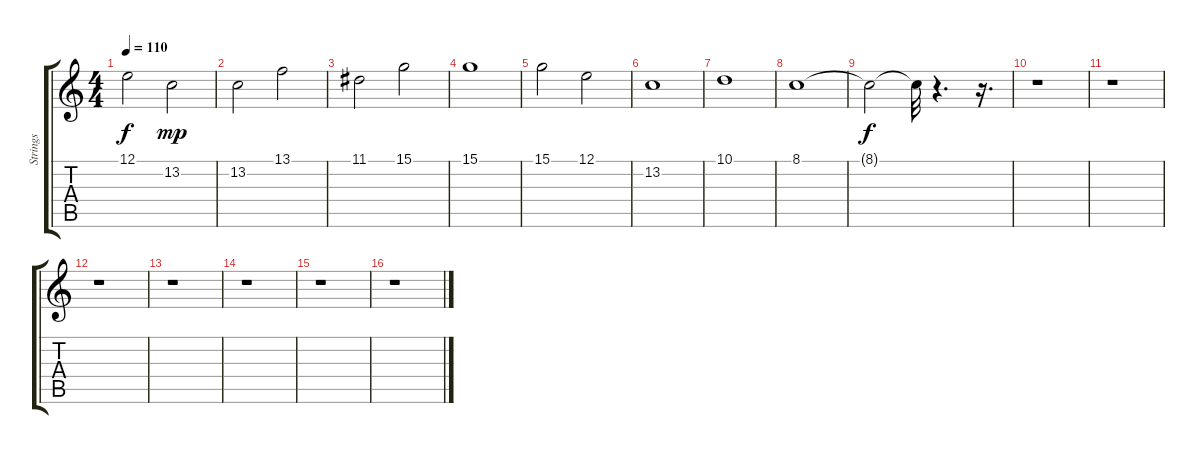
\track ("Strings" "Strings") {instrument synthstrings1}
\staff {score tabs}
\tuning (E4 B3 G3 D3 A2 E2) {hide}
\ts (4 4)
\tempo 110
\clef g2
\ks c
12.1{t}.2{dy f} 13.2.2{dy mp} |
13.2.2 13.1.2 |
11.1.2 15.1.2 |
15.1.1 |
15.1.2 12.1.2 |
13.2.1 |
10.1.1 |
8.1.1 |
8.1{t}.2{dy f} 8.1{t}.32 r.4{d} r.16{d} |
r.1 |
r.1 |
r.1 |
r.1 |
r.1 |
r.1 |
r.1
